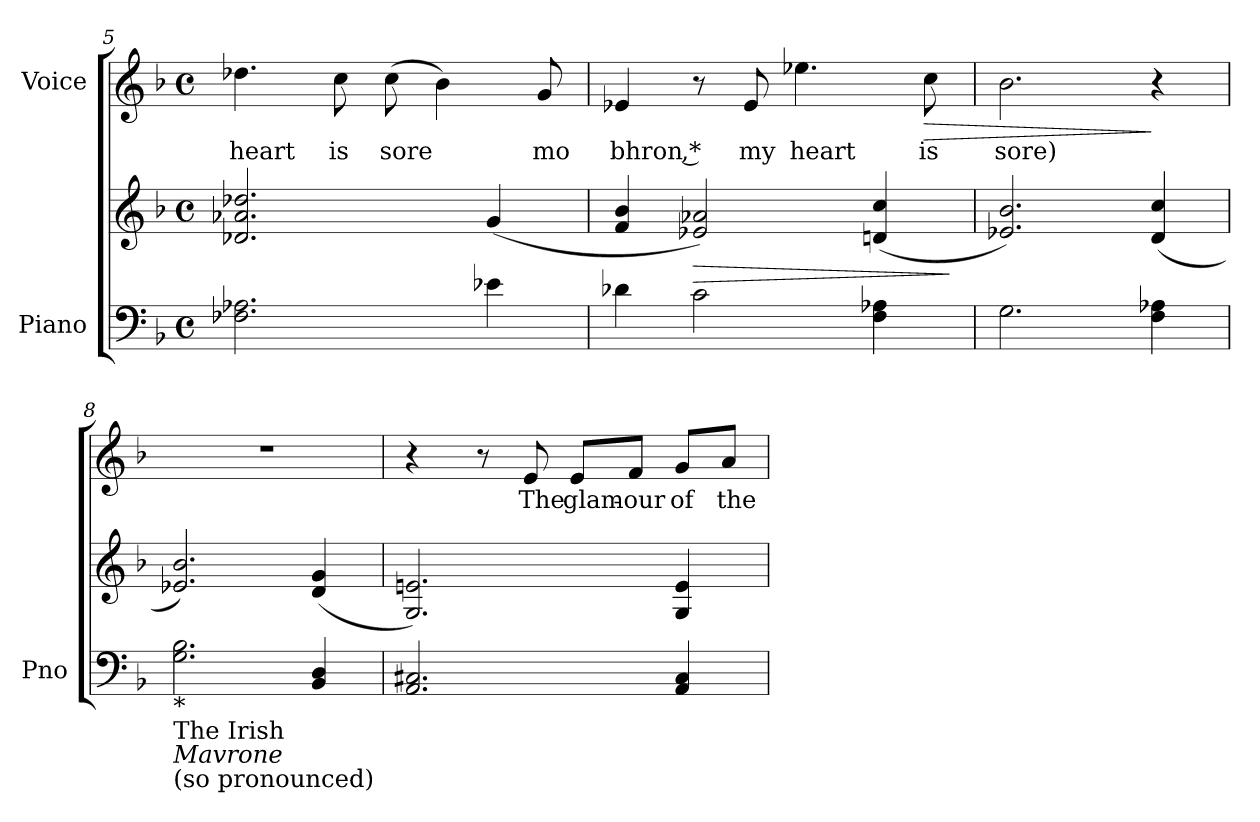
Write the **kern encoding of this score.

**kern	**kern	**dynam	**kern	**text	**dynam
*part2	*part2	*part2	*part1	*part1	*part1
*staff3	*staff2	*staff2/3	*staff1	*staff1	*staff1
*I"Piano	*	*	*I"Voice	*	*
*I'Pno	*	*	*	*	*
*clefF4	*clefG2	*	*clefG2	*	*
*k[b-]	*k[b-]	*	*k[b-]	*	*
*M4/4	*M4/4	*	*M4/4	*	*
*met(c)	*met(c)	*	*met(c)	*	*
=5	=5	=5	=5	=5	=5
!	!	!	!	!LO:LY:b	!
2.F-X\ 2.A-X\	2.d-X/ 2.a-X/ 2.dd-X/	.	4.dd-X\	heart	.
!	!	!	!	!LO:LY:b	!
.	.	.	8cc\	is	.
!	!	!	!	!LO:LY:b	!
.	.	.	(8cc\	sore	.
.	.	.	4b-\)	.	.
4e-X\	(>4g/	.	.	.	.
!	!	!	!	!LO:LY:b	!
.	.	.	8g/	mo	.
=6	=6	=6	=6	=6	=6
!	!	!	!	!LO:LY:b	!
4d-X\	4f/ 4b-/	.	4e-X/	bhron ,*	.
!	!	!LO:HP:b	!	!	!
2c\	2e-X/ 2a-X/)	>	8r	.	.
!	!	!	!	!LO:LY:b	!
.	.	.	8e-/	my	.
!	!	!	!	!LO:LY:b	!
.	.	.	4.ee-X\	heart	.
4F\ 4A-X\	(>4dn/ 4cc/	.	.	.	.
!	!	!	!	!LO:LY:b	!LO:HP:b
.	.	.	8cc\	is	>
.	.	]	.	.	.
=7	=7	=7	=7	=7	=7
!	!	!	!	!LO:LY:b	!
2.G\	2.e-X/ 2.b-/)	.	2.b-\	sore)	.
4F\ 4A-X\	(>4d/ 4cc/	.	4r	.	]
!!LO:LB:g=z
=8	=8	=8	=8	=8	=8
!LO:TX:b:t=*	!	!	!	!	!
!LO:TX:b:t=The Irish	!	!	!	!	!
!LO:TX:b:i:t=Mavrone	!	!	!	!	!
!LO:TX:b:t=(so pronounced)	!	!	!	!	!
2.G\ 2.B-\	2.e-X/ 2.b-/)	.	1r	.	.
4BB-/ 4D/	(>4d/ 4g/	.	.	.	.
=9	=9	=9	=9	=9	=9
2.AA/ 2.C#X/	2.G/ 2.en/)	.	4r	.	.
.	.	.	8r	.	.
!	!	!	!	!LO:LY:b	!
.	.	.	8e/	The	.
!	!	!	!	!LO:LY:b	!
.	.	.	8e/L	glam-	.
!	!	!	!	!LO:LY:b	!
.	.	.	8f/J	-our	.
!	!	!	!	!LO:LY:b	!
4AA/ 4C#/	4G/ 4e/	.	8g/L	of	.
!	!	!	!	!LO:LY:b	!
.	.	.	8a/J	the	.
=	=	=	=	=	=
*-	*-	*-	*-	*-	*-
